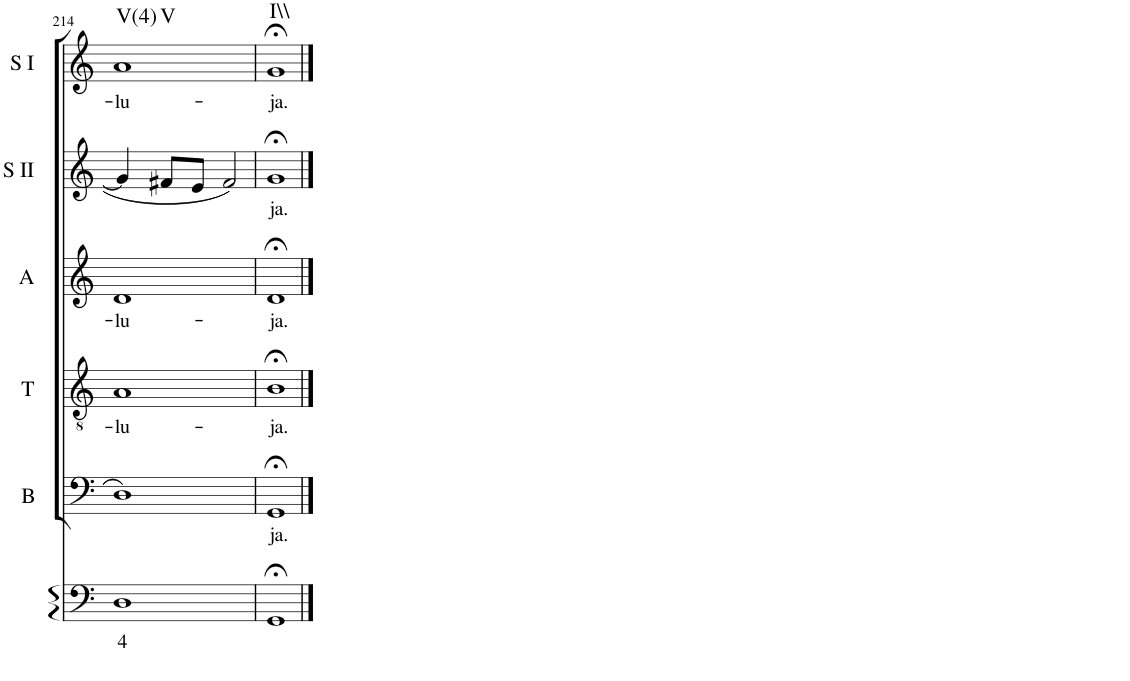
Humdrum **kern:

**kern	**text	**kern	**text	**kern	**text	**kern	**text	**kern	**text	**kern	**text	**harte
*part6	*part6	*part5	*part5	*part4	*part4	*part3	*part3	*part2	*part2	*part1	*part1	*part1
*staff6	*staff6	*staff5	*staff5	*staff4	*staff4	*staff3	*staff3	*staff2	*staff2	*staff1	*staff1	*
*I"Continuo	*	*I"Bass	*	*I"Tenor	*	*I"Alto	*	*I"Soprano II	*	*I"Soprano I	*	*
*	*	*I'B	*	*I'T	*	*I'A	*	*I'S II	*	*I'S I	*	*
!!LO:PB:g=z
*clefF4	*	*clefF4	*	*clefGv2	*	*clefG2	*	*clefG2	*	*clefG2	*	*
*k[]	*	*k[]	*	*k[]	*	*k[]	*	*k[]	*	*k[]	*	*
*M4/4	*	*M4/4	*	*M4/4	*	*M4/4	*	*M4/4	*	*M4/4	*	*
=214	=214	=214	=214	=214	=214	=214	=214	=214	=214	=214	=214	=214
!	!LO:LY:b	!	!	!	!LO:LY:b	!	!LO:LY:b	!	!	!	!LO:LY:b	!LO:H:n=1:kt=V(4)
!	!	!	!	!	!	!	!	!	!	!	!	!LO:H:n=2:kt=V
1D	4	1D	.	1A	lu-	1d	lu-	4g/]	.	1a	lu-	N N
.	.	.	.	.	.	.	.	8f#X/L	.	.	.	.
.	.	.	.	.	.	.	.	8e/J	.	.	.	.
.	.	.	.	.	.	.	.	2f#/	.	.	.	.
=215	=215	=215	=215	=215	=215	=215	=215	=215	=215	=215	=215	=215
!	!	!	!LO:LY:b	!	!LO:LY:b	!	!LO:LY:b	!	!LO:LY:b	!	!LO:LY:b	!LO:H:kt=I\\
1GG;<	.	1GG;<	ja.	1B;<	ja.	1d;<	ja.	1g;<	ja.	1g;<	ja.	N
==	==	==	==	==	==	==	==	==	==	==	==	==
*-	*-	*-	*-	*-	*-	*-	*-	*-	*-	*-	*-	*-
